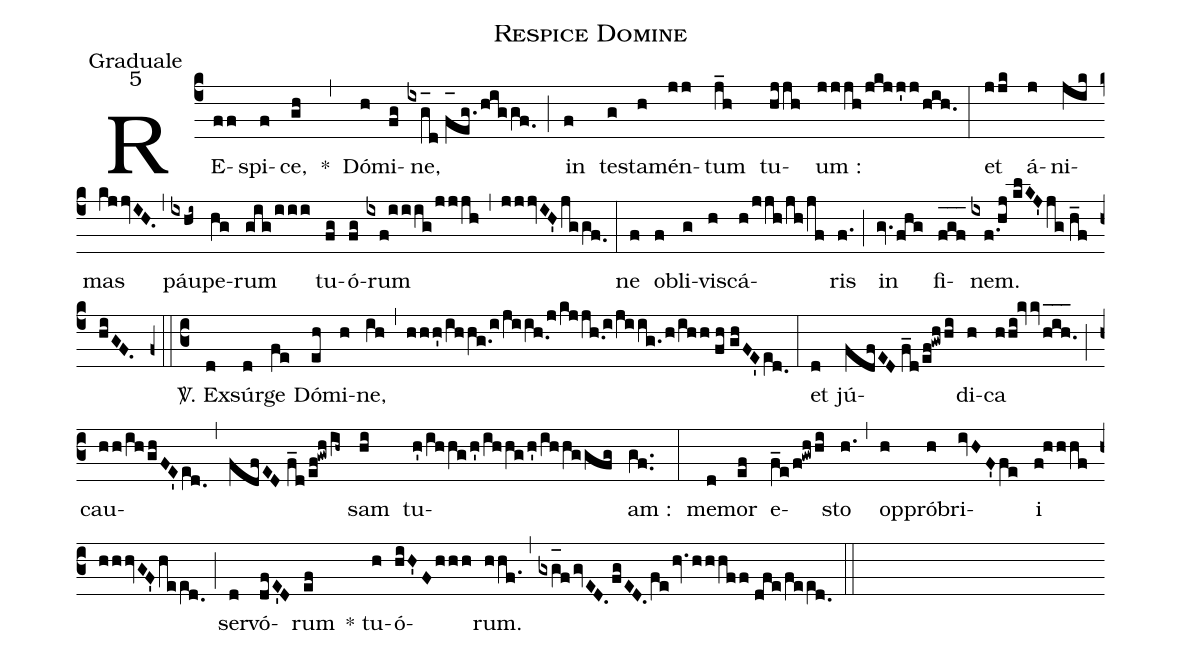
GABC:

name:Respice Domine;
office-part:Graduale;
mode:5;
%%
(c4) RE(ff)spi(f)ce,(gh) *(,) Dó(h)mi(fg)ne,(ix[oh:h{]g_d//f_eg.[oh}]higgf.0) (;) in(f) te(g)sta(h)mén(jj)tum(j_h) tu(hjjh)um :(jjjh/jkjj'j/hih.) (:) et(jjk) á(j)ni(jik)mas(kjjvIH.) (,) páu(ixhi~)pe(hg)rum(gig/iii) tu(fg)ó(fg)rum(ixf!iiig/jjjh) (,) (jjjvIH'jggf.0) (:) ne(f) ob(f)li(g)vi(h)scá(h/jjh/jh/jf)ris(f.) (;) in(gv.fhg) fi(f_[oh:h]g_[oh:h]f_[oh:h])nem.(ixf./[-0.5]hj//klKJ'jg//h_f//hiGF.) (z0::c3) <sp>V/</sp>. Ex(d)súr(d)ge(fe) Dó(eh)mi(h)ne,(ih) (,) (hhh'/ihhg./[-0.5]i/ji/!ih.0/[-0.5]j/!kj/!jh.0/[-0.5]i/jiig./h/ihh//fh//ghFE'e[ll:1]d.0) (:) et(d) jú(fdfED//f_d/ef!gwhhi)di(h)ca(hhi!kvvh_[oh:h]i_[oh:h]h._[oh:h]) (;) cau(hh/ihghFE'e[ll:1]d.0)(,)(fdfED//f_d/ef!gwh/ih~)sam(hi) tu(h'/ihhg/h'/ihhg/h'/ihhggfg)am :(gf..) (:) me(d)mor(ef) e(f_e/f!gwhhi)sto(h.) (,) op(h)pró(h)bri(ivHF'fe)i(f!hhhf//hhhvGF'hee[ll:1]d.0) (;) ser(d)vó(dfE'D)rum(ef) <nlba>* tu(h)ó(hiH'Fhhh)rum.</nlba>(hhf.) (,) (gxg_[oh:h]fgvED.fgED.fehv.hhhff//dfe/fee[ll:1]d.0) (::)
